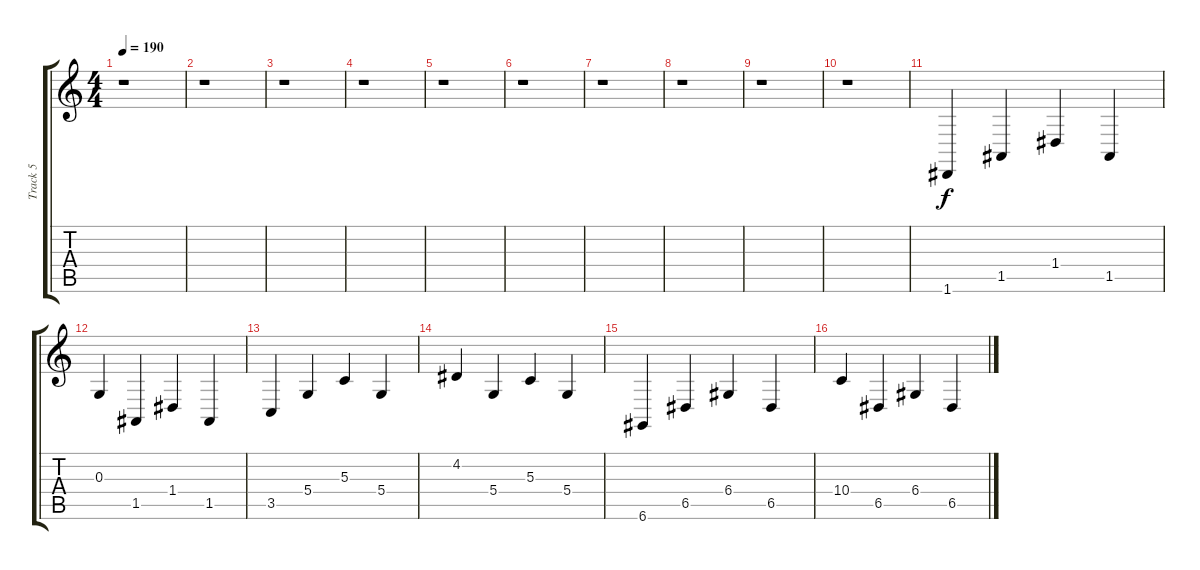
\track ("Track 5" "Track 5") {instrument acousticgrandpiano}
\staff {score tabs}
\tuning (E4 B3 G3 D3 A2 D2) {hide}
\ts (4 4)
\tempo 190
\clef g2
\ks c
r.1{dy f} |
r.1 |
r.1 |
r.1 |
r.1 |
r.1 |
r.1 |
r.1 |
r.1 |
r.1 |
1.6.4 1.5.4 1.4.4 1.5.4 |
0.3.4 1.5.4 1.4.4 1.5.4 |
3.5.4 5.4.4 5.3.4 5.4.4 |
4.2.4 5.4.4 5.3.4 5.4.4 |
6.6.4 6.5.4 6.4.4 6.5.4 |
10.4.4 6.5.4 6.4.4 6.5.4
